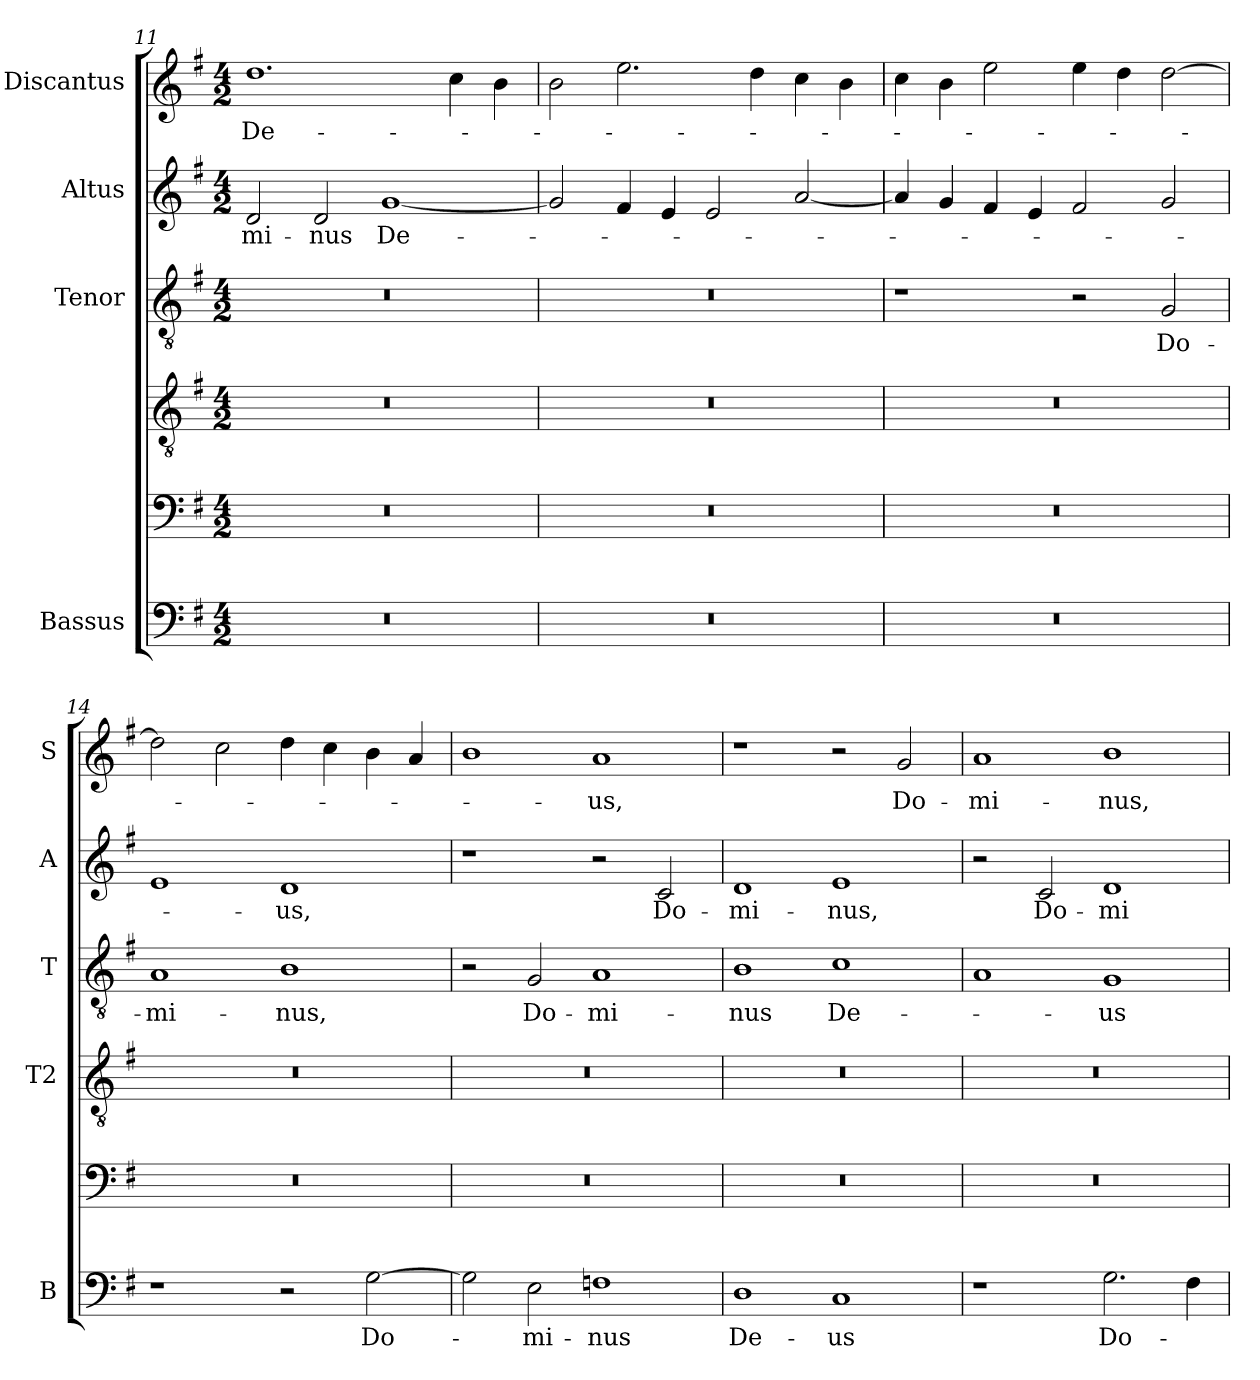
**kern	**text	**kern	**kern	**kern	**text	**kern	**text	**kern	**text
*part6	*part6	*part5	*part4	*part3	*part3	*part2	*part2	*part1	*part1
*staff6	*staff6	*staff5	*staff4	*staff3	*staff3	*staff2	*staff2	*staff1	*staff1
*I"Bassus	*	*	*	*I"Tenor	*	*I"Altus	*	*I"Discantus	*
*I'B	*	*	*I'T2	*I'T	*	*I'A	*	*I'S	*
*clefF4	*	*clefF4	*clefGv2	*clefGv2	*	*clefG2	*	*clefG2	*
*k[f#]	*	*k[f#]	*k[f#]	*k[f#]	*	*k[f#]	*	*k[f#]	*
*G:	*	*G:	*G:	*G:	*	*G:	*	*G:	*
*M4/2	*	*M4/2	*M4/2	*M4/2	*	*M4/2	*	*M4/2	*
=11	=11	=11	=11	=11	=11	=11	=11	=11	=11
!	!	!	!	!	!	!	!LO:LY:b	!	!LO:LY:b
0r	.	0r	0r	0r	.	2d/	-mi-	1.dd	De-
!	!	!	!	!	!	!	!LO:LY:b	!	!
.	.	.	.	.	.	2d/	-nus	.	.
!	!	!	!	!	!	!	!LO:LY:b	!	!
.	.	.	.	.	.	[1g	De-	.	.
.	.	.	.	.	.	.	.	4cc\	.
.	.	.	.	.	.	.	.	4b\	.
=12	=12	=12	=12	=12	=12	=12	=12	=12	=12
0r	.	0r	0r	0r	.	2g/]	.	2b\	.
.	.	.	.	.	.	4f#/	.	2.ee\	.
.	.	.	.	.	.	4e/	.	.	.
.	.	.	.	.	.	2e/	.	.	.
.	.	.	.	.	.	.	.	4dd\	.
.	.	.	.	.	.	[2a/	.	4cc\	.
.	.	.	.	.	.	.	.	4b\	.
=13	=13	=13	=13	=13	=13	=13	=13	=13	=13
0r	.	0r	0r	1r	.	4a/]	.	4cc\	.
.	.	.	.	.	.	4g/	.	4b\	.
.	.	.	.	.	.	4f#/	.	2ee\	.
.	.	.	.	.	.	4e/	.	.	.
.	.	.	.	2r	.	2f#/	.	4ee\	.
.	.	.	.	.	.	.	.	4dd\	.
!	!	!	!	!	!LO:LY:b	!	!	!	!
.	.	.	.	2G/	Do-	2g/	.	[2dd\	.
=14	=14	=14	=14	=14	=14	=14	=14	=14	=14
!	!	!	!	!	!LO:LY:b	!	!	!	!
1r	.	0r	0r	1A	-mi-	1e	.	2dd\]	.
.	.	.	.	.	.	.	.	2cc\	.
!	!	!	!	!	!LO:LY:b	!	!LO:LY:b	!	!
2r	.	.	.	1B	-nus,	1d	-us,	4dd\	.
.	.	.	.	.	.	.	.	4cc\	.
!	!LO:LY:b	!	!	!	!	!	!	!	!
[2G\	Do-	.	.	.	.	.	.	4b\	.
.	.	.	.	.	.	.	.	4a/	.
!!LO:LB:g=z
=15	=15	=15	=15	=15	=15	=15	=15	=15	=15
2G\]	.	0r	0r	2r	.	1r	.	1b	.
!	!LO:LY:b	!	!	!	!LO:LY:b	!	!	!	!
2E\	-mi-	.	.	2G/	Do-	.	.	.	.
!	!LO:LY:b	!	!	!	!LO:LY:b	!	!	!	!LO:LY:b
1Fn	-nus	.	.	1A	-mi-	2r	.	1a	-us,
!	!	!	!	!	!	!	!LO:LY:b	!	!
.	.	.	.	.	.	2c/	Do-	.	.
=16	=16	=16	=16	=16	=16	=16	=16	=16	=16
!	!LO:LY:b	!	!	!	!LO:LY:b	!	!LO:LY:b	!	!
1D	De-	0r	0r	1B	-nus	1d	-mi-	1r	.
!	!LO:LY:b	!	!	!	!LO:LY:b	!	!LO:LY:b	!	!
1C	-us	.	.	1c	De-	1e	-nus,	2r	.
!	!	!	!	!	!	!	!	!	!LO:LY:b
.	.	.	.	.	.	.	.	2g/	Do-
=17	=17	=17	=17	=17	=17	=17	=17	=17	=17
!	!	!	!	!	!	!	!	!	!LO:LY:b
1r	.	0r	0r	1A	.	2r	.	1a	-mi-
!	!	!	!	!	!	!	!LO:LY:b	!	!
.	.	.	.	.	.	2c/	Do-	.	.
!	!LO:LY:b	!	!	!	!LO:LY:b	!	!LO:LY:b	!	!LO:LY:b
2.G\	Do-	.	.	1G	-us	1d	-mi-	1b	-nus,
4F#\	.	.	.	.	.	.	.	.	.
=	=	=	=	=	=	=	=	=	=
*-	*-	*-	*-	*-	*-	*-	*-	*-	*-
